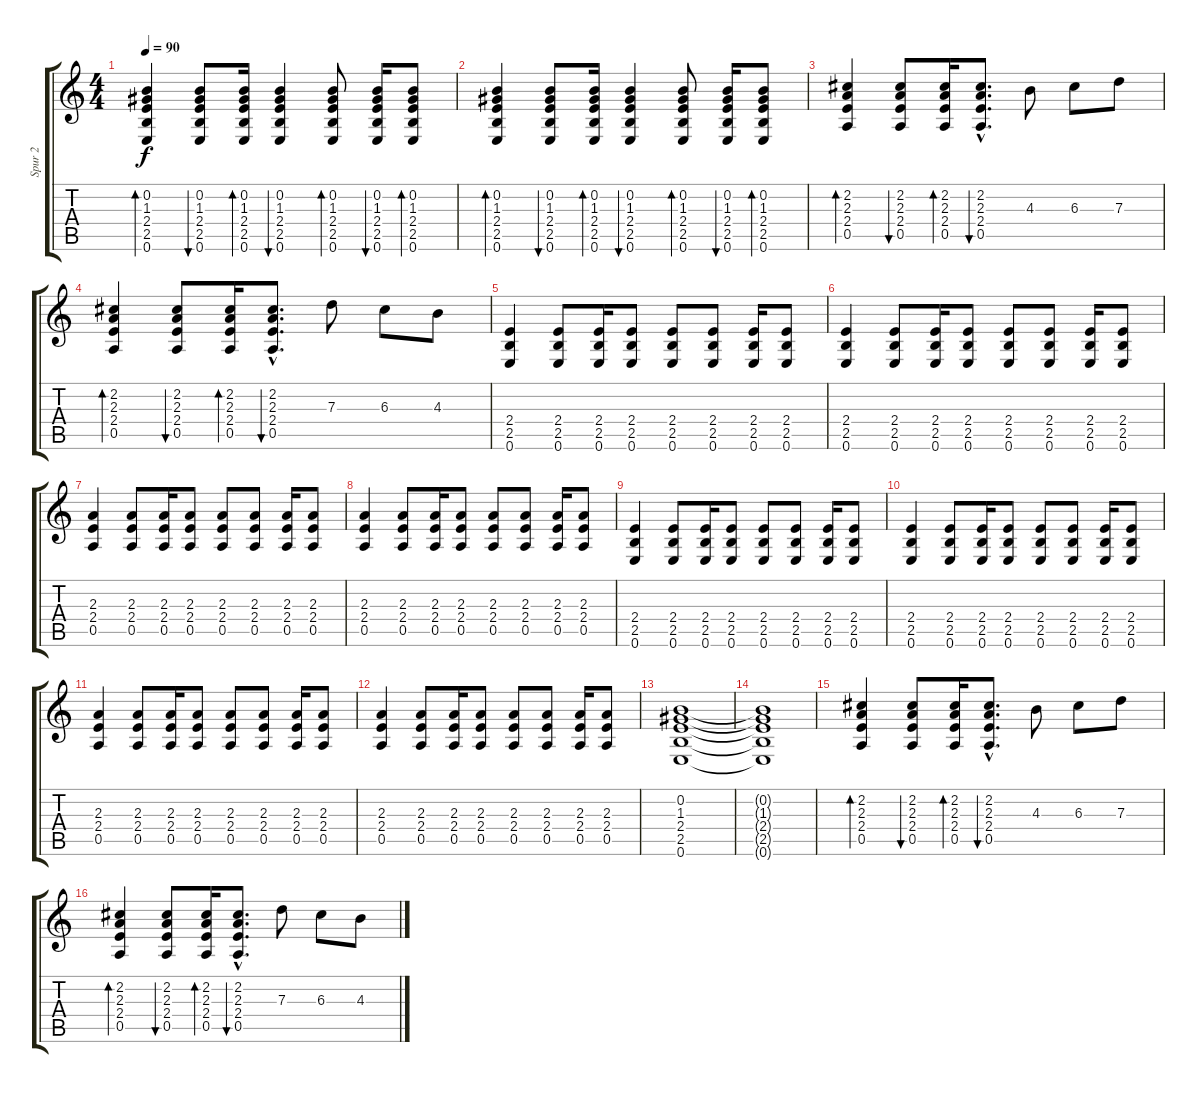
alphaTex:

\track ("Spur 2" "Spur 2") {instrument electricguitarclean}
\staff {score tabs}
\tuning (E4 B3 G3 D3 A2 E2) {hide}
\ts (4 4)
\tempo 90
\clef g2
\ks c
(0.2 1.3 2.4 2.5 0.6).4{bd 30 dy f instrument electricguitarclean} (0.2 1.3 2.4 2.5 0.6).8{bu 30} (0.2 1.3 2.4 2.5 0.6).16{bd 30} (0.2 1.3 2.4 2.5 0.6).4{bu 30} (0.2 1.3 2.4 2.5 0.6).8{bd 30} (0.2 1.3 2.4 2.5 0.6).16{bu 30} (0.2 1.3 2.4 2.5 0.6).8{bd 30} |
(0.2 1.3 2.4 2.5 0.6).4{bd 30} (0.2 1.3 2.4 2.5 0.6).8{bu 30} (0.2 1.3 2.4 2.5 0.6).16{bd 30} (0.2 1.3 2.4 2.5 0.6).4{bu 30} (0.2 1.3 2.4 2.5 0.6).8{bd 30} (0.2 1.3 2.4 2.5 0.6).16{bu 30} (0.2 1.3 2.4 2.5 0.6).8{bd 30} |
(2.2 2.3 2.4 0.5).4{bd 30} (2.2 2.3 2.4 0.5).8{bu 30} (2.2 2.3 2.4 0.5).16{bd 30} (2.2{hac} 2.3{hac} 2.4{hac} 0.5{hac}).8{d bu 30} 4.3.8 6.3.8 7.3.8 |
(2.2 2.3 2.4 0.5).4{bd 30} (2.2 2.3 2.4 0.5).8{bu 30} (2.2 2.3 2.4 0.5).16{bd 30} (2.2{hac} 2.3{hac} 2.4{hac} 0.5{hac}).8{d bu 30} 7.3.8 6.3.8 4.3.8 |
(2.4 2.5 0.6).4{instrument distortionguitar} (2.4 2.5 0.6).8 (2.4 2.5 0.6).16 (2.4 2.5 0.6).8 (2.4 2.5 0.6).8 (2.4 2.5 0.6).8 (2.4 2.5 0.6).16 (2.4 2.5 0.6).8 |
(2.4 2.5 0.6).4{instrument distortionguitar} (2.4 2.5 0.6).8 (2.4 2.5 0.6).16 (2.4 2.5 0.6).8 (2.4 2.5 0.6).8 (2.4 2.5 0.6).8 (2.4 2.5 0.6).16 (2.4 2.5 0.6).8 |
(2.3 2.4 0.5).4{instrument distortionguitar} (2.3 2.4 0.5).8 (2.3 2.4 0.5).16 (2.3 2.4 0.5).8 (2.3 2.4 0.5).8 (2.3 2.4 0.5).8 (2.3 2.4 0.5).16 (2.3 2.4 0.5).8 |
(2.3 2.4 0.5).4{instrument distortionguitar} (2.3 2.4 0.5).8 (2.3 2.4 0.5).16 (2.3 2.4 0.5).8 (2.3 2.4 0.5).8 (2.3 2.4 0.5).8 (2.3 2.4 0.5).16 (2.3 2.4 0.5).8 |
(2.4 2.5 0.6).4{instrument distortionguitar} (2.4 2.5 0.6).8 (2.4 2.5 0.6).16 (2.4 2.5 0.6).8 (2.4 2.5 0.6).8 (2.4 2.5 0.6).8 (2.4 2.5 0.6).16 (2.4 2.5 0.6).8 |
(2.4 2.5 0.6).4{instrument distortionguitar} (2.4 2.5 0.6).8 (2.4 2.5 0.6).16 (2.4 2.5 0.6).8 (2.4 2.5 0.6).8 (2.4 2.5 0.6).8 (2.4 2.5 0.6).16 (2.4 2.5 0.6).8 |
(2.3 2.4 0.5).4{instrument distortionguitar} (2.3 2.4 0.5).8 (2.3 2.4 0.5).16 (2.3 2.4 0.5).8 (2.3 2.4 0.5).8 (2.3 2.4 0.5).8 (2.3 2.4 0.5).16 (2.3 2.4 0.5).8 |
(2.3 2.4 0.5).4{instrument distortionguitar} (2.3 2.4 0.5).8 (2.3 2.4 0.5).16 (2.3 2.4 0.5).8 (2.3 2.4 0.5).8 (2.3 2.4 0.5).8 (2.3 2.4 0.5).16 (2.3 2.4 0.5).8 |
(0.2 1.3 2.4 2.5 0.6).1{volume 10 instrument electricguitarclean} |
(0.2{t} 1.3{t} 2.4{t} 2.5{t} 0.6{t}).1 |
(2.2 2.3 2.4 0.5).4{bd 30} (2.2 2.3 2.4 0.5).8{bu 30} (2.2 2.3 2.4 0.5).16{bd 30} (2.2{hac} 2.3{hac} 2.4{hac} 0.5{hac}).8{d bu 30} 4.3.8 6.3.8 7.3.8 |
(2.2 2.3 2.4 0.5).4{bd 30} (2.2 2.3 2.4 0.5).8{bu 30} (2.2 2.3 2.4 0.5).16{bd 30} (2.2{hac} 2.3{hac} 2.4{hac} 0.5{hac}).8{d bu 30} 7.3.8 6.3.8 4.3.8
